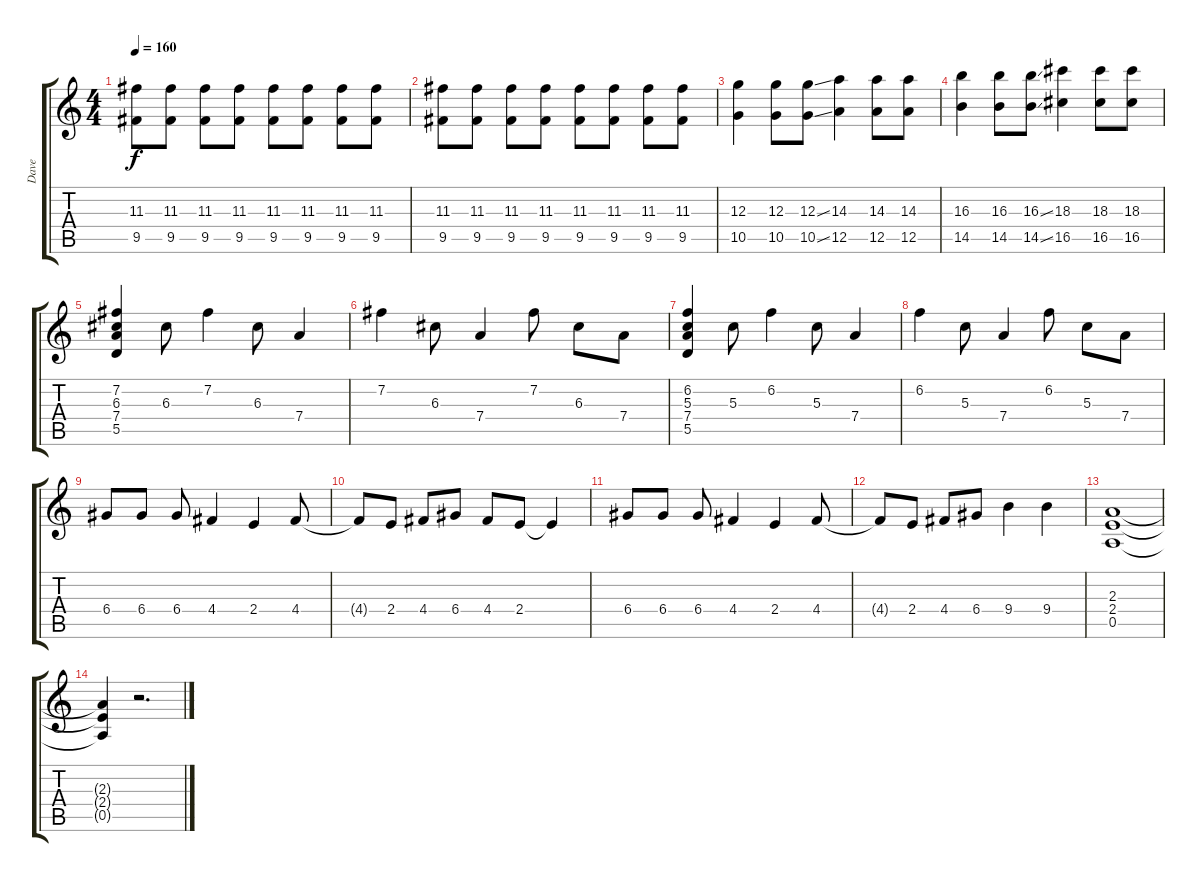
\track ("Dave" "Dave") {instrument overdrivenguitar}
\staff {score tabs}
\tuning (E4 B3 G3 D3 A2 E2) {hide}
\ts (4 4)
\tempo 160
\clef g2
\ks c
(11.3 9.5).8{dy f} (11.3 9.5).8 (11.3 9.5).8 (11.3 9.5).8 (11.3 9.5).8 (11.3 9.5).8 (11.3 9.5).8 (11.3 9.5).8 |
(11.3 9.5).8 (11.3 9.5).8 (11.3 9.5).8 (11.3 9.5).8 (11.3 9.5).8 (11.3 9.5).8 (11.3 9.5).8 (11.3 9.5).8 |
(12.3 10.5).4{volume 16} (12.3 10.5).8 (12.3{ss} 10.5{ss}).8 (14.3 12.5).4 (14.3 12.5).8 (14.3 12.5).8 |
(16.3 14.5).4 (16.3 14.5).8 (16.3{ss} 14.5{ss}).8 (18.3 16.5).4 (18.3 16.5).8 (18.3 16.5).8 |
(7.2 6.3 7.4 5.5).4{volume 9} 6.3.8{volume 13} 7.2.4 6.3.8 7.4.4 |
7.2.4 6.3.8 7.4.4 7.2.8 6.3.8 7.4.8 |
(6.2 5.3 7.4 5.5).4{volume 9} 5.3.8{volume 13} 6.2.4 5.3.8 7.4.4 |
6.2.4 5.3.8 7.4.4 6.2.8 5.3.8 7.4.8 |
6.4.8{volume 16} 6.4.8 6.4.8 4.4.4 2.4.4 4.4.8 |
4.4{t}.8 2.4.8 4.4.8 6.4.8 4.4.8 2.4.8 2.4{t}.4 |
6.4.8{volume 16} 6.4.8 6.4.8 4.4.4 2.4.4 4.4.8 |
4.4{t}.8 2.4.8 4.4.8 6.4.8 9.4.4{volume 16} 9.4.4 |
(2.3 2.4 0.5).1 |
(2.3{t} 2.4{t} 0.5{t}).4 r.2{d}
